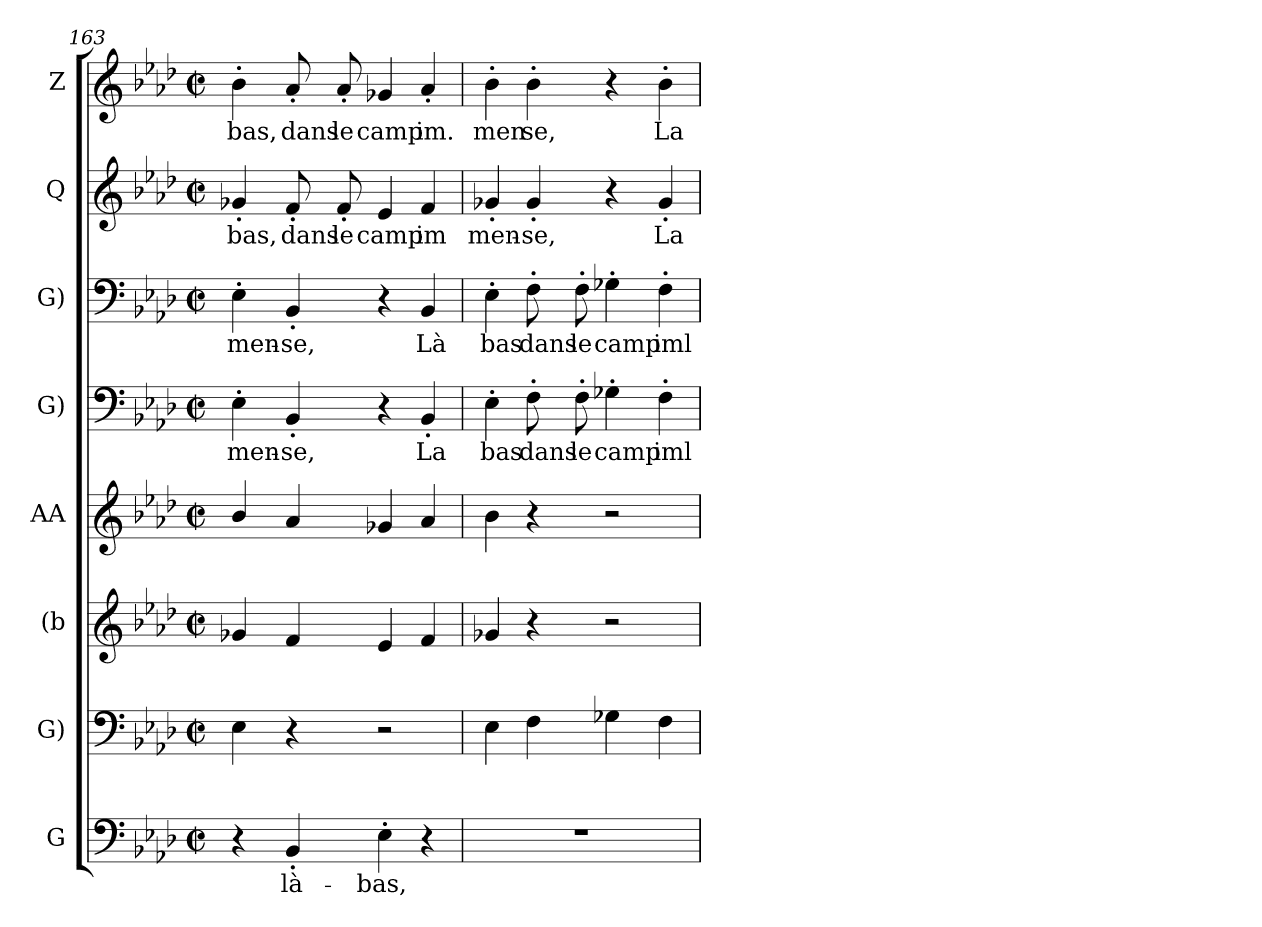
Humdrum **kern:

**kern	**text	**kern	**kern	**kern	**kern	**text	**kern	**text	**kern	**text	**kern	**text
*part8	*part8	*part7	*part6	*part5	*part4	*part4	*part3	*part3	*part2	*part2	*part1	*part1
*staff8	*staff8	*staff7	*staff6	*staff5	*staff4	*staff4	*staff3	*staff3	*staff2	*staff2	*staff1	*staff1
*I"G	*	*I"G)	*I"(b	*I"AA	*I"G)	*	*I"G)	*	*I"Q	*	*I"Z	*
*clefF4	*	*clefF4	*clefG2	*clefG2	*clefF4	*	*clefF4	*	*clefG2	*	*clefG2	*
*k[b-e-a-d-]	*	*k[b-e-a-d-]	*k[b-e-a-d-]	*k[b-e-a-d-]	*k[b-e-a-d-]	*	*k[b-e-a-d-]	*	*k[b-e-a-d-]	*	*k[b-e-a-d-]	*
*M2/2	*	*M2/2	*M2/2	*M2/2	*M2/2	*	*M2/2	*	*M2/2	*	*M2/2	*
*met(c|)	*	*met(c|)	*met(c|)	*met(c|)	*met(c|)	*	*met(c|)	*	*met(c|)	*	*met(c|)	*
=163	=163	=163	=163	=163	=163	=163	=163	=163	=163	=163	=163	=163
4r	.	4E-i\	4g-Xi/	4b-i/	4E-'>i\	men-	4E-'>i\	men-	4g-X'<i/	bas,	4b-'>i\	bas,
4BB-'<i/	là-	4r	4fi/	4a-i/	4BB-'<i/	se,	4BB-'<i/	se,	8f'<i/	dans	8a-'<i/	dans
.	.	.	.	.	.	.	.	.	8f'<i/	le	8a-'<i/	le
4E-'>i\	bas,	2r	4e-i/	4g-Xi/	4r	.	4r	.	4e-i/	camp	4g-Xi/	camp
4r	.	.	4fi/	4a-i/	4BB-'<i/	La	4BB-i/	Là	4fi/	im	4a-'<i/	im.
!!LO:LB:g=z
=164	=164	=164	=164	=164	=164	=164	=164	=164	=164	=164	=164	=164
1r	.	4E-i\	4g-Xi/	4b-i\	4E-'>i\	bas	4E-'>i\	bas	4g-X'<i/	men-	4b-'>i\	men
.	.	4Fi\	4r	4r	8F'>i\	dans	8F'>i\	dans	4g-'<i/	se,	4b-'>i\	se,
.	.	.	.	.	8F'>i\	le	8F'>i\	le	.	.	.	.
.	.	4G-Xi\	2r	2r	4G-X'>i\	camp	4G-X'>i\	camp	4r	.	4r	.
.	.	4Fi\	.	.	4F'>i\	iml	4F'>i\	iml	4g-'<i/	La-	4b-'>i\	La-
=	=	=	=	=	=	=	=	=	=	=	=	=
*-	*-	*-	*-	*-	*-	*-	*-	*-	*-	*-	*-	*-
